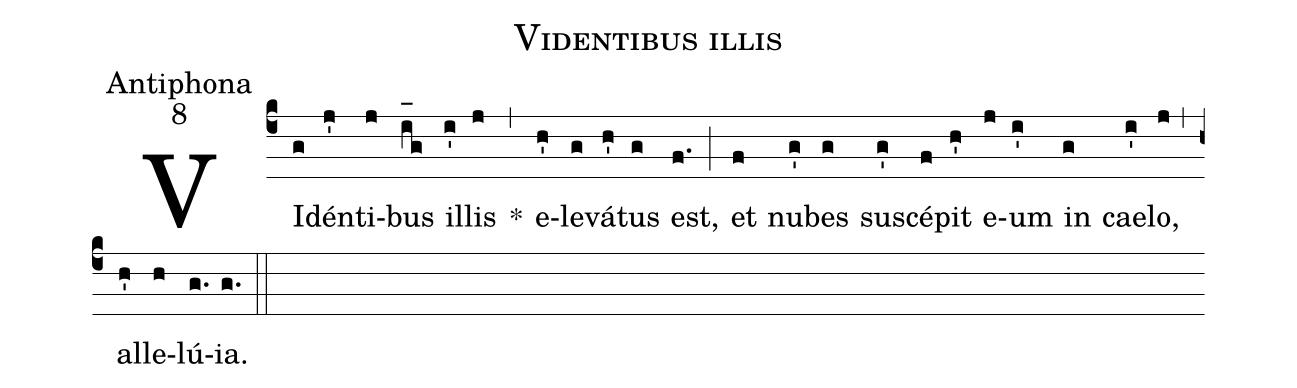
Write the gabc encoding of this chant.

name:Videntibus illis;
office-part:Antiphona;
mode:8;
%%
(c4) VI(g)dén(j')ti(j)bus(i_[oh:h]g) il(i')lis(j) *(,) e(h')le(g)vá(h')tus(g) est,(f.) (;) et(f) nu(g')bes(g) sus(g')cé(f)pit(h') e(j)um(i') in(g) cae(i')lo,(j) (,) al(h')le(h)lú(g.){ia}.(g.) (::)
